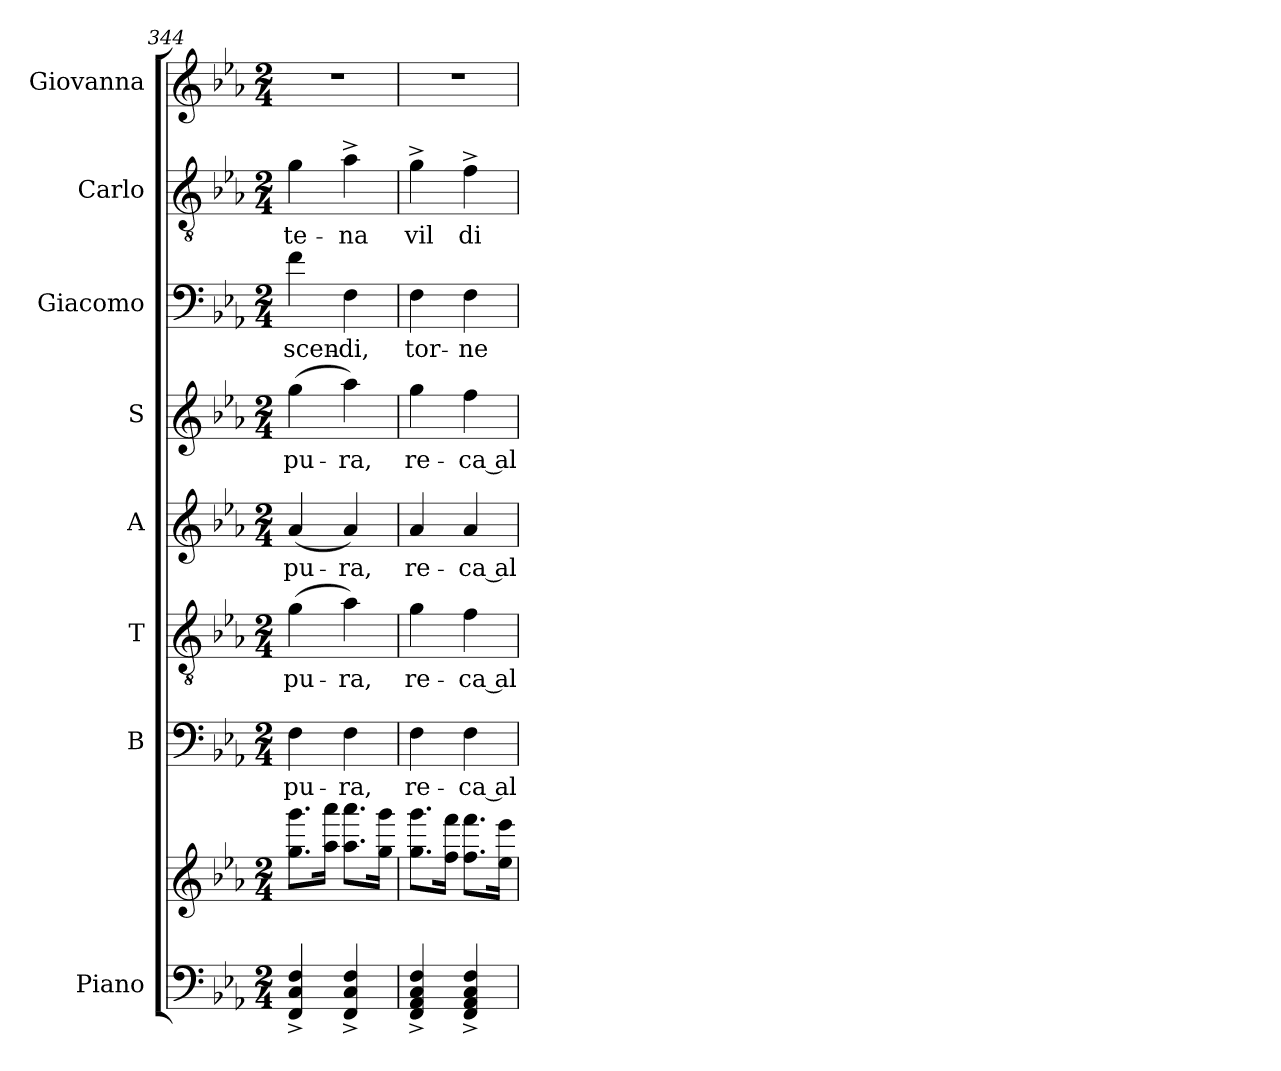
**kern	**kern	**kern	**text	**kern	**text	**kern	**text	**kern	**text	**kern	**text	**kern	**text	**kern
*part8	*part8	*part7	*part7	*part6	*part6	*part5	*part5	*part4	*part4	*part3	*part3	*part2	*part2	*part1
*staff9	*staff8	*staff7	*staff7	*staff6	*staff6	*staff5	*staff5	*staff4	*staff4	*staff3	*staff3	*staff2	*staff2	*staff1
*I"Piano	*	*I"B	*	*I"T	*	*I"A	*	*I"S	*	*I"Giacomo	*	*I"Carlo	*	*I"Giovanna
*I'Pno	*	*I'B	*	*I'T	*	*I'A	*	*I'S	*	*	*	*	*	*
*clefF4	*clefG2	*clefF4	*	*clefGv2	*	*clefG2	*	*clefG2	*	*clefF4	*	*clefGv2	*	*clefG2
*k[b-e-a-]	*k[b-e-a-]	*k[b-e-a-]	*	*k[b-e-a-]	*	*k[b-e-a-]	*	*k[b-e-a-]	*	*k[b-e-a-]	*	*k[b-e-a-]	*	*k[b-e-a-]
*M2/4	*M2/4	*M2/4	*	*M2/4	*	*M2/4	*	*M2/4	*	*M2/4	*	*M2/4	*	*M2/4
=344	=344	=344	=344	=344	=344	=344	=344	=344	=344	=344	=344	=344	=344	=344
!	!	!	!LO:LY:b	!	!LO:LY:b	!	!LO:LY:b	!	!LO:LY:b	!	!LO:LY:b	!	!LO:LY:b	!
4FF/^ 4C/^ 4F/^	8.gg\ 8.ggg\L	4F\	-pu-	(4g\	-pu-	(>4a-/	-pu-	(4gg\	-pu-	4f\	-scen-	4g\	-te-	2r
.	16aa-\ 16aaa-\Jk	.	.	.	.	.	.	.	.	.	.	.	.	.
!	!	!	!LO:LY:b	!	!LO:LY:b	!	!LO:LY:b	!	!LO:LY:b	!	!LO:LY:b	!	!LO:LY:b	!
4FF/^ 4C/^ 4F/^	8.aa-\ 8.aaa-\L	4F\	-ra,	4a-\)	-ra,	4a-/)	-ra,	4aa-\)	-ra,	4F\	-di,	4a-^\	-na	.
.	16gg\ 16ggg\Jk	.	.	.	.	.	.	.	.	.	.	.	.	.
=345	=345	=345	=345	=345	=345	=345	=345	=345	=345	=345	=345	=345	=345	=345
!	!	!	!LO:LY:b	!	!LO:LY:b	!	!LO:LY:b	!	!LO:LY:b	!	!LO:LY:b	!	!LO:LY:b	!
4FF/^ 4AA-/^ 4C/^ 4F/^	8.gg\ 8.ggg\L	4F\	re-	4g\	re-	4a-/	re-	4gg\	re-	4F\	tor-	4g^\	vil	2r
.	16ff\ 16fff\Jk	.	.	.	.	.	.	.	.	.	.	.	.	.
!	!	!	!LO:LY:b	!	!LO:LY:b	!	!LO:LY:b	!	!LO:LY:b	!	!LO:LY:b	!	!LO:LY:b	!
4FF/^ 4AA-/^ 4C/^ 4F/^	8.ff\ 8.fff\L	4F\	-ca al-	4f\	-ca al-	4a-/	-ca al-	4ff\	-ca al-	4F\	-ne-	4f^\	di	.
.	16ee-\ 16eee-\Jk	.	.	.	.	.	.	.	.	.	.	.	.	.
=	=	=	=	=	=	=	=	=	=	=	=	=	=	=
*-	*-	*-	*-	*-	*-	*-	*-	*-	*-	*-	*-	*-	*-	*-
